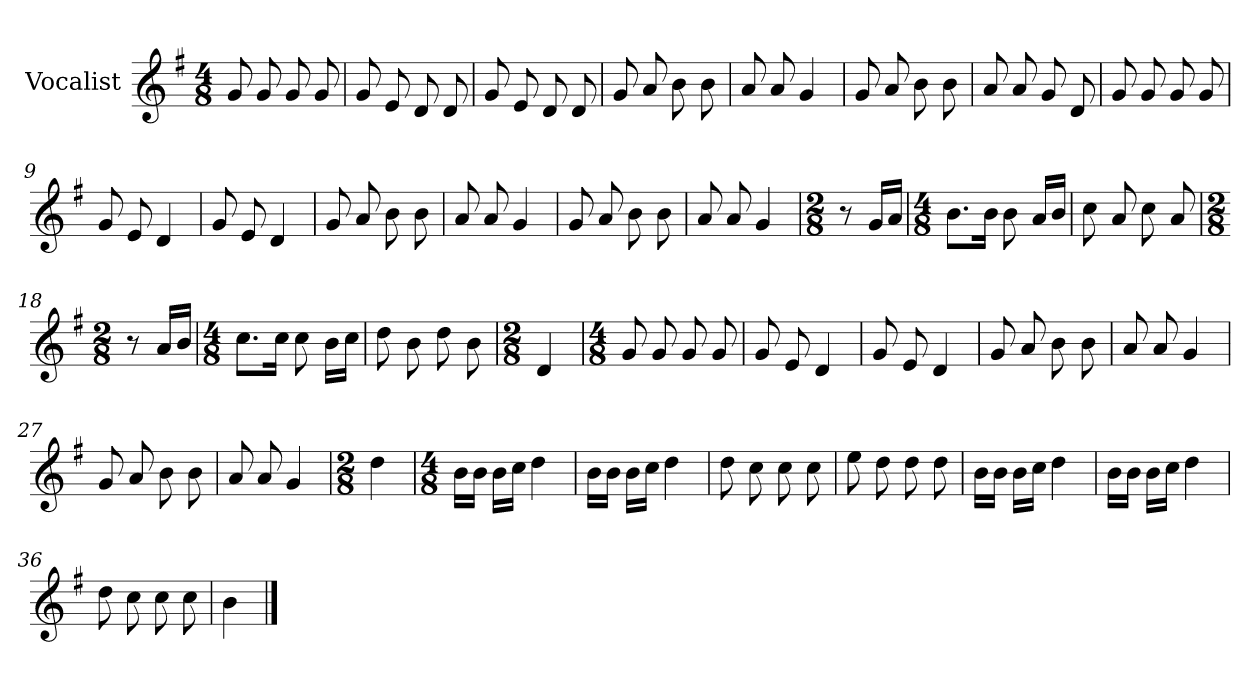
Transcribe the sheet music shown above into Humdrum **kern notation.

**kern
*part1
*staff1
*I"Vocalist
*k[f#]
*G:
*M4/8
=1
8g
8g
8g
8g
=2
8g
8e
8d
8d
=3
8g
8e
8d
8d
=4
8g
8a
8b
8b
=5
8a
8a
4g
=6
8g
8a
8b
8b
=7
8a
8a
8g
8d
=8
8g
8g
8g
8g
=9
8g
8e
4d
=10
8g
8e
4d
=11
8g
8a
8b
8b
=12
8a
8a
4g
=13
8g
8a
8b
8b
=14
8a
8a
4g
=15
*M2/8
8r
16gLL
16aJJ
=16
*M4/8
8.bL
16bJk
8b
16aLL
16bJJ
=17
8cc
8a
8cc
8a
=18
*M2/8
8r
16aLL
16bJJ
=19
*M4/8
8.ccL
16ccJk
8cc
16bLL
16ccJJ
=20
8dd
8b
8dd
8b
=21
*M2/8
4d
=22
*M4/8
8g
8g
8g
8g
=23
8g
8e
4d
=24
8g
8e
4d
=25
8g
8a
8b
8b
=26
8a
8a
4g
=27
8g
8a
8b
8b
=28
8a
8a
4g
=29
*M2/8
4dd
=30
*M4/8
16bLL
16bJJ
16bLL
16ccJJ
4dd
=31
16bLL
16bJJ
16bLL
16ccJJ
4dd
=32
8dd
8cc
8cc
8cc
=33
8ee
8dd
8dd
8dd
=34
16bLL
16bJJ
16bLL
16ccJJ
4dd
=35
16bLL
16bJJ
16bLL
16ccJJ
4dd
=36
8dd
8cc
8cc
8cc
=37
4b
==
*-
